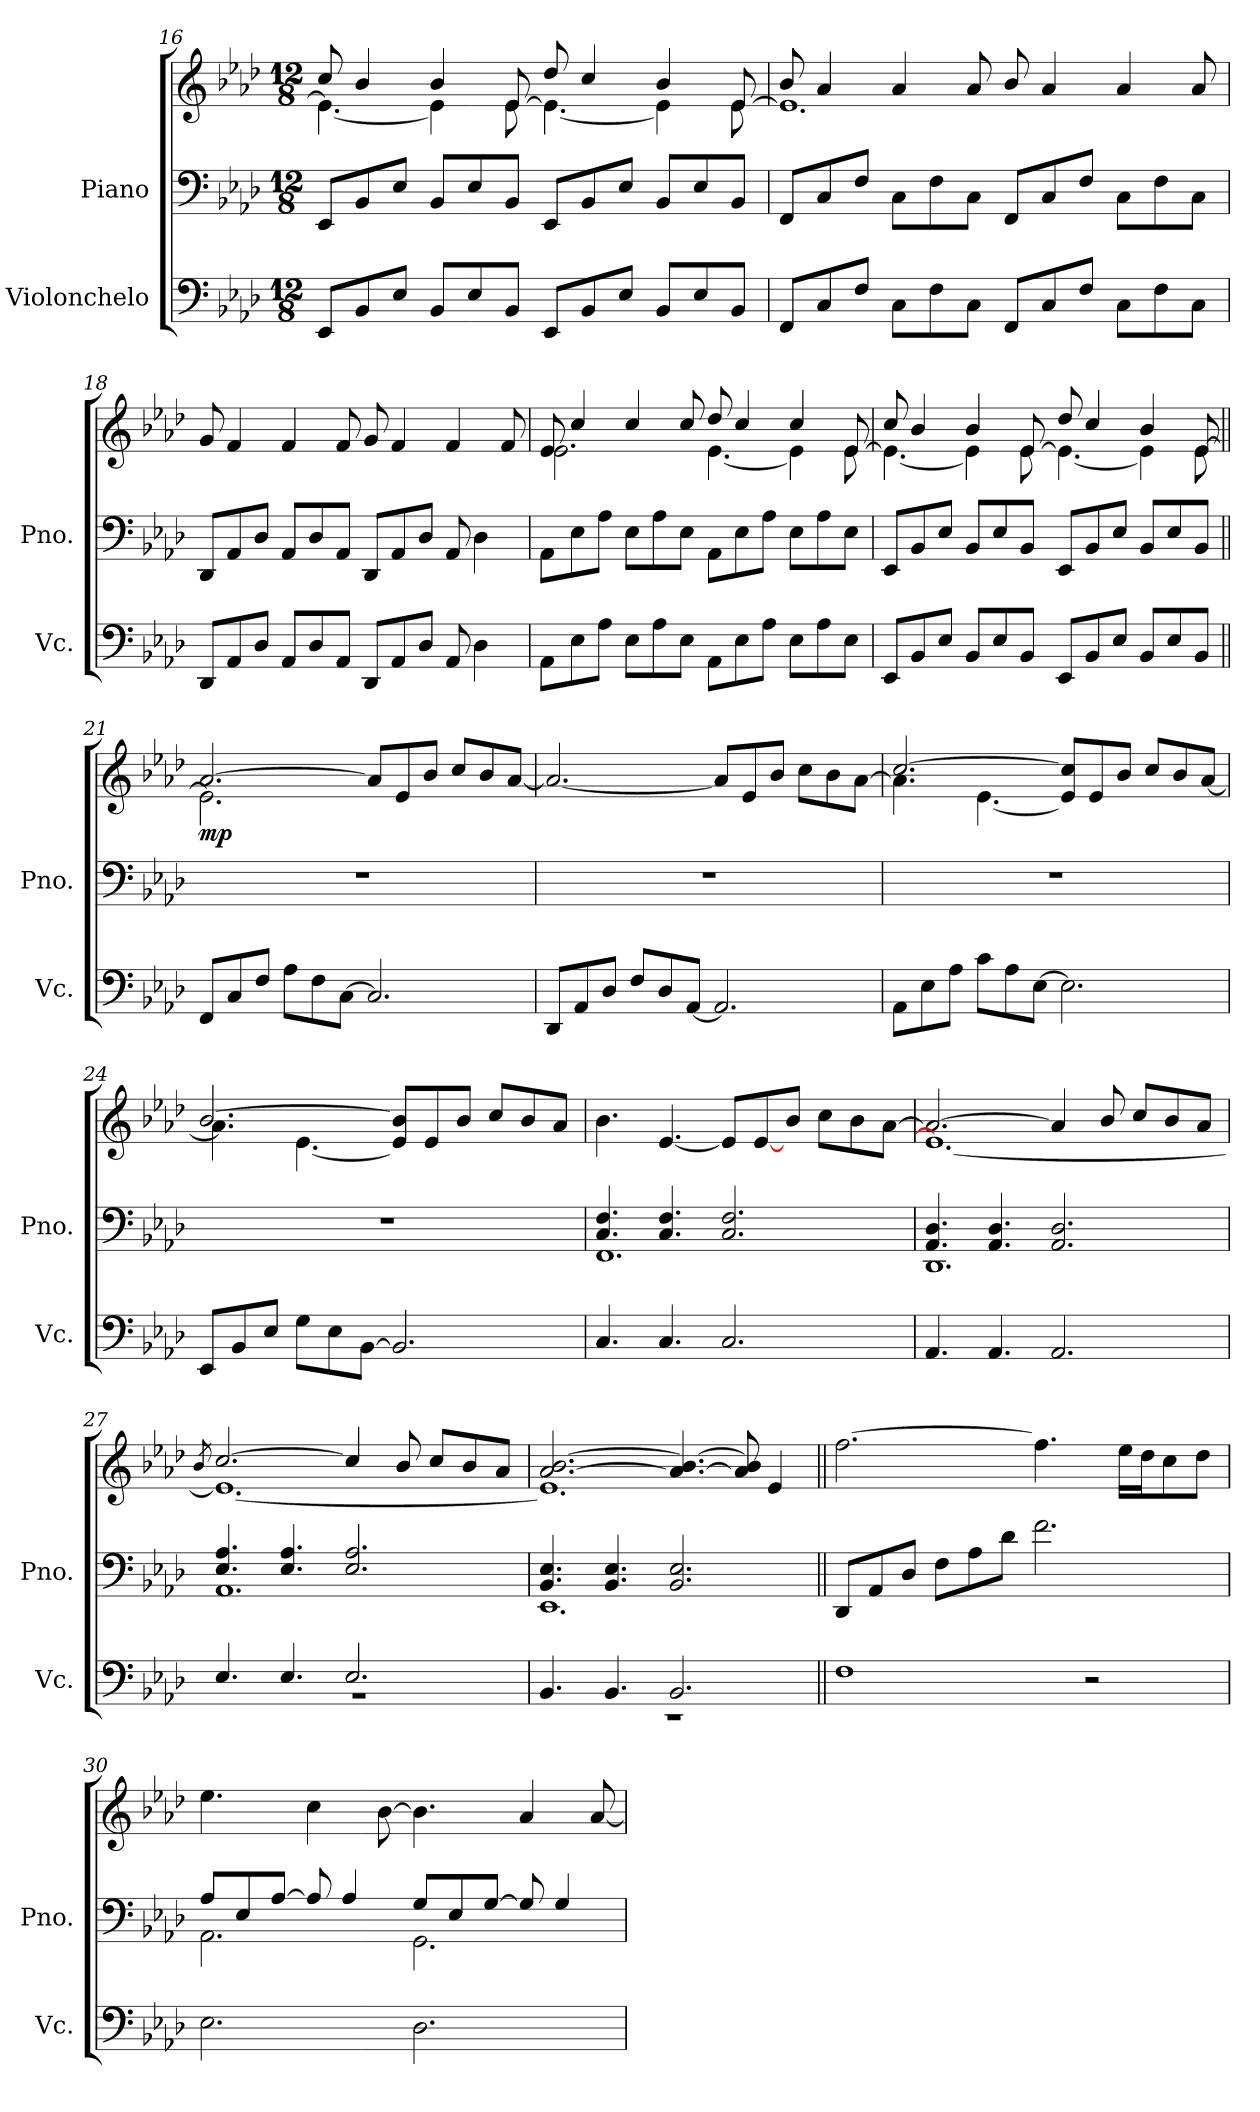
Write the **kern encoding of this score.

**kern	**kern	**kern	**dynam
*part2	*part1	*part1	*part1
*staff3	*staff2	*staff1	*staff1/2
*I"Violonchelo	*I"Piano	*	*
*I'Vc.	*I'Pno.	*	*
*clefF4	*clefF4	*clefG2	*
*k[b-e-a-d-]	*k[b-e-a-d-]	*k[b-e-a-d-]	*
*M12/8	*M12/8	*M12/8	*
=16	=16	=16	=16
*	*	*^	*
8EE-/L	8EE-/L	8cc/	4.e-\_	.
8BB-/	8BB-/	4b-/	.	.
8E-/J	8E-/J	.	.	.
8BB-/L	8BB-/L	4b-/	4e-\]	.
8E-/	8E-/	.	.	.
8BB-/J	8BB-/J	[8e-/	8e-\	.
8EE-/L	8EE-/L	8dd-/	4.e-\_	.
8BB-/	8BB-/	4cc/	.	.
8E-/J	8E-/J	.	.	.
8BB-/L	8BB-/L	4b-/	4e-\]	.
8E-/	8E-/	.	.	.
8BB-/J	8BB-/J	[8e-/	8e-\	.
!!LO:LB:g=z	!!
=17	=17	=17	=17	=17
8FF/L	8FF/L	8b-/	1.e-]	.
8C/	8C/	4a-/	.	.
8F/J	8F/J	.	.	.
8C\L	8C\L	4a-/	.	.
8F\	8F\	.	.	.
8C\J	8C\J	8a-/	.	.
8FF/L	8FF/L	8b-/	.	.
8C/	8C/	4a-/	.	.
8F/J	8F/J	.	.	.
8C\L	8C\L	4a-/	.	.
8F\	8F\	.	.	.
8C\J	8C\J	8a-/	.	.
*	*	*v	*v	*
=18	=18	=18	=18
8DD-/L	8DD-/L	8g/	.
8AA-/	8AA-/	4f/	.
8D-/J	8D-/J	.	.
8AA-/L	8AA-/L	4f/	.
8D-/	8D-/	.	.
8AA-/J	8AA-/J	8f/	.
8DD-/L	8DD-/L	8g/	.
8AA-/	8AA-/	4f/	.
8D-/J	8D-/J	.	.
8AA-/	8AA-/	4f/	.
4D-\	4D-\	.	.
.	.	8f/	.
!!LO:LB:g=z
=19	=19	=19	=19
*	*	*^	*
8AA-\L	8AA-\L	8e-/	2.e-\	.
8E-\	8E-\	4cc/	.	.
8A-\J	8A-\J	.	.	.
8E-\L	8E-\L	4cc/	.	.
8A-\	8A-\	.	.	.
8E-\J	8E-\J	8cc/	.	.
8AA-\L	8AA-\L	8dd-/	[4.e-\	.
8E-\	8E-\	4cc/	.	.
8A-\J	8A-\J	.	.	.
8E-\L	8E-\L	4cc/	4e-\]	.
8A-\	8A-\	.	.	.
8E-\J	8E-\J	[8e-/	8e-\	.
=20	=20	=20	=20	=20
8EE-/L	8EE-/L	8cc/	4.e-\_	.
8BB-/	8BB-/	4b-/	.	.
8E-/J	8E-/J	.	.	.
8BB-/L	8BB-/L	4b-/	4e-\]	.
8E-/	8E-/	.	.	.
8BB-/J	8BB-/J	[8e-/	8e-\	.
8EE-/L	8EE-/L	8dd-/	4.e-\_	.
8BB-/	8BB-/	4cc/	.	.
8E-/J	8E-/J	.	.	.
8BB-/L	8BB-/L	4b-/	4e-\]	.
8E-/	8E-/	.	.	.
8BB-/J	8BB-/J	[8e-/	8e-\	.
=21||	=21||	=21||	=21||	=21||
*	*	*MM126	*	*
!	!	!	!	!LO:DY:b
8FF/L	1.r	[2.a-/	2.e-\]	mp
8C/	.	.	.	.
8F/J	.	.	.	.
8A-\L	.	.	.	.
8F\	.	.	.	.
[8C\J	.	.	.	.
2.C/]	.	8a-/L]	2.ryy	.
.	.	8e-/	.	.
.	.	8b-/J	.	.
.	.	8cc/L	.	.
.	.	8b-/	.	.
.	.	[8a-/J	.	.
*	*	*v	*v	*
!!LO:LB:g=z
=22	=22	=22	=22
8DD-/L	1.r	2.a-/_	.
8AA-/	.	.	.
8D-/J	.	.	.
8F/L	.	.	.
8D-/	.	.	.
[8AA-/J	.	.	.
2.AA-/]	.	8a-/L]	.
.	.	8e-/	.
.	.	8b-/J	.
.	.	8cc\L	.
.	.	8b-\	.
.	.	[8a-\J	.
=23	=23	=23	=23
*	*	*^	*
8AA-\L	1.r	[2.cc/	4.a-\]	.
8E-\	.	.	.	.
8A-\J	.	.	.	.
8c\L	.	.	[4.e-\	.
8A-\	.	.	.	.
[8E-\J	.	.	.	.
2.E-\]	.	8e-/] 8cc/]L	2.ryy	.
.	.	8e-/	.	.
.	.	8b-/J	.	.
.	.	8cc/L	.	.
.	.	8b-/	.	.
.	.	[8a-/J	.	.
=24	=24	=24	=24	=24
8EE-/L	1.r	[2.b-/	4.a-\]	.
8BB-/	.	.	.	.
8E-/J	.	.	.	.
8G\L	.	.	[4.e-\	.
8E-\	.	.	.	.
[8BB-\J	.	.	.	.
2.BB-/]	.	8e-/] 8b-/]L	2.ryy	.
.	.	8e-/	.	.
.	.	8b-/J	.	.
.	.	8cc/L	.	.
.	.	8b-/	.	.
.	.	8a-/J	.	.
*	*	*v	*v	*
!!LO:PB:g=z
=25	=25	=25	=25
*	*^	*	*
4.C/	4.C/ 4.F/	1.FF	4.b-\	.
4.C/	4.C/ 4.F/	.	[4.e-/	.
2.C/	2.C/ 2.F/	.	8e-/L]	.
.	.	.	[8e-/	.
.	.	.	8b-/J	.
.	.	.	8cc\L	.
.	.	.	8b-\	.
.	.	.	[8a-\J	.
=26	=26	=26	=26	=26
*	*	*	*^	*
4.AA-/	4.AA-/ 4.D-/	1.DD-	2.a-/_	1.e-_	.
4.AA-/	4.AA-/ 4.D-/	.	.	.	.
2.AA-/	2.AA-/ 2.D-/	.	4a-/]	.	.
.	.	.	8b-/	.	.
.	.	.	8cc/L	.	.
.	.	.	8b-/	.	.
.	.	.	8a-/J	.	.
=27	=27	=27	=27	=27	=27
.	.	.	8qb-/	.	.
*^	*	*	*	*	*
4.E-/	1.r	4.E-/ 4.A-/	1.AA-	[2.cc/	1.e-_	.
4.E-/	.	4.E-/ 4.A-/	.	.	.	.
2.E-/	.	2.E-/ 2.A-/	.	4cc/]	.	.
.	.	.	.	8b-/	.	.
.	.	.	.	8cc/L	.	.
.	.	.	.	8b-/	.	.
.	.	.	.	8a-/J	.	.
=28	=28	=28	=28	=28	=28	=28
4.BB-/	1.r	4.BB-/ 4.E-/	1.EE-	[2.a-/ [2.b-/	1.e-]	.
4.BB-/	.	4.BB-/ 4.E-/	.	.	.	.
2.BB-/	.	2.BB-/ 2.E-/	.	4.a-/_ 4.b-/_	.	.
.	.	.	.	8a-/] 8b-/]	.	.
.	.	.	.	4e-/	.	.
*v	*v	*	*	*	*	*
*	*v	*v	*	*	*
*	*	*v	*v	*
!!LO:LB:g=z
=29||	=29||	=29||	=29||
1F	8DD-/L	[2.ff\	.
.	8AA-/	.	.
.	8D-/J	.	.
.	8F\L	.	.
.	8A-\	.	.
.	8d-\J	.	.
.	2.f\	4.ff\]	.
2r	.	.	.
.	.	16ee-\LL	.
.	.	16dd-\J	.
.	.	8cc\	.
.	.	8dd-\J	.
=30	=30	=30	=30
*	*^	*	*
2.E-\	8A-/L	2.AA-\	4.ee-\	.
.	8E-/	.	.	.
.	[8A-/J	.	.	.
.	8A-/]	.	4cc\	.
.	4A-/	.	.	.
.	.	.	[8b-\	.
2.D-\	8G/L	2.GG\	4.b-\]	.
.	8E-/	.	.	.
.	[8G/J	.	.	.
.	8G/]	.	4a-/	.
.	4G/	.	.	.
.	.	.	[8a-/	.
*	*v	*v	*	*
=	=	=	=
*-	*-	*-	*-
